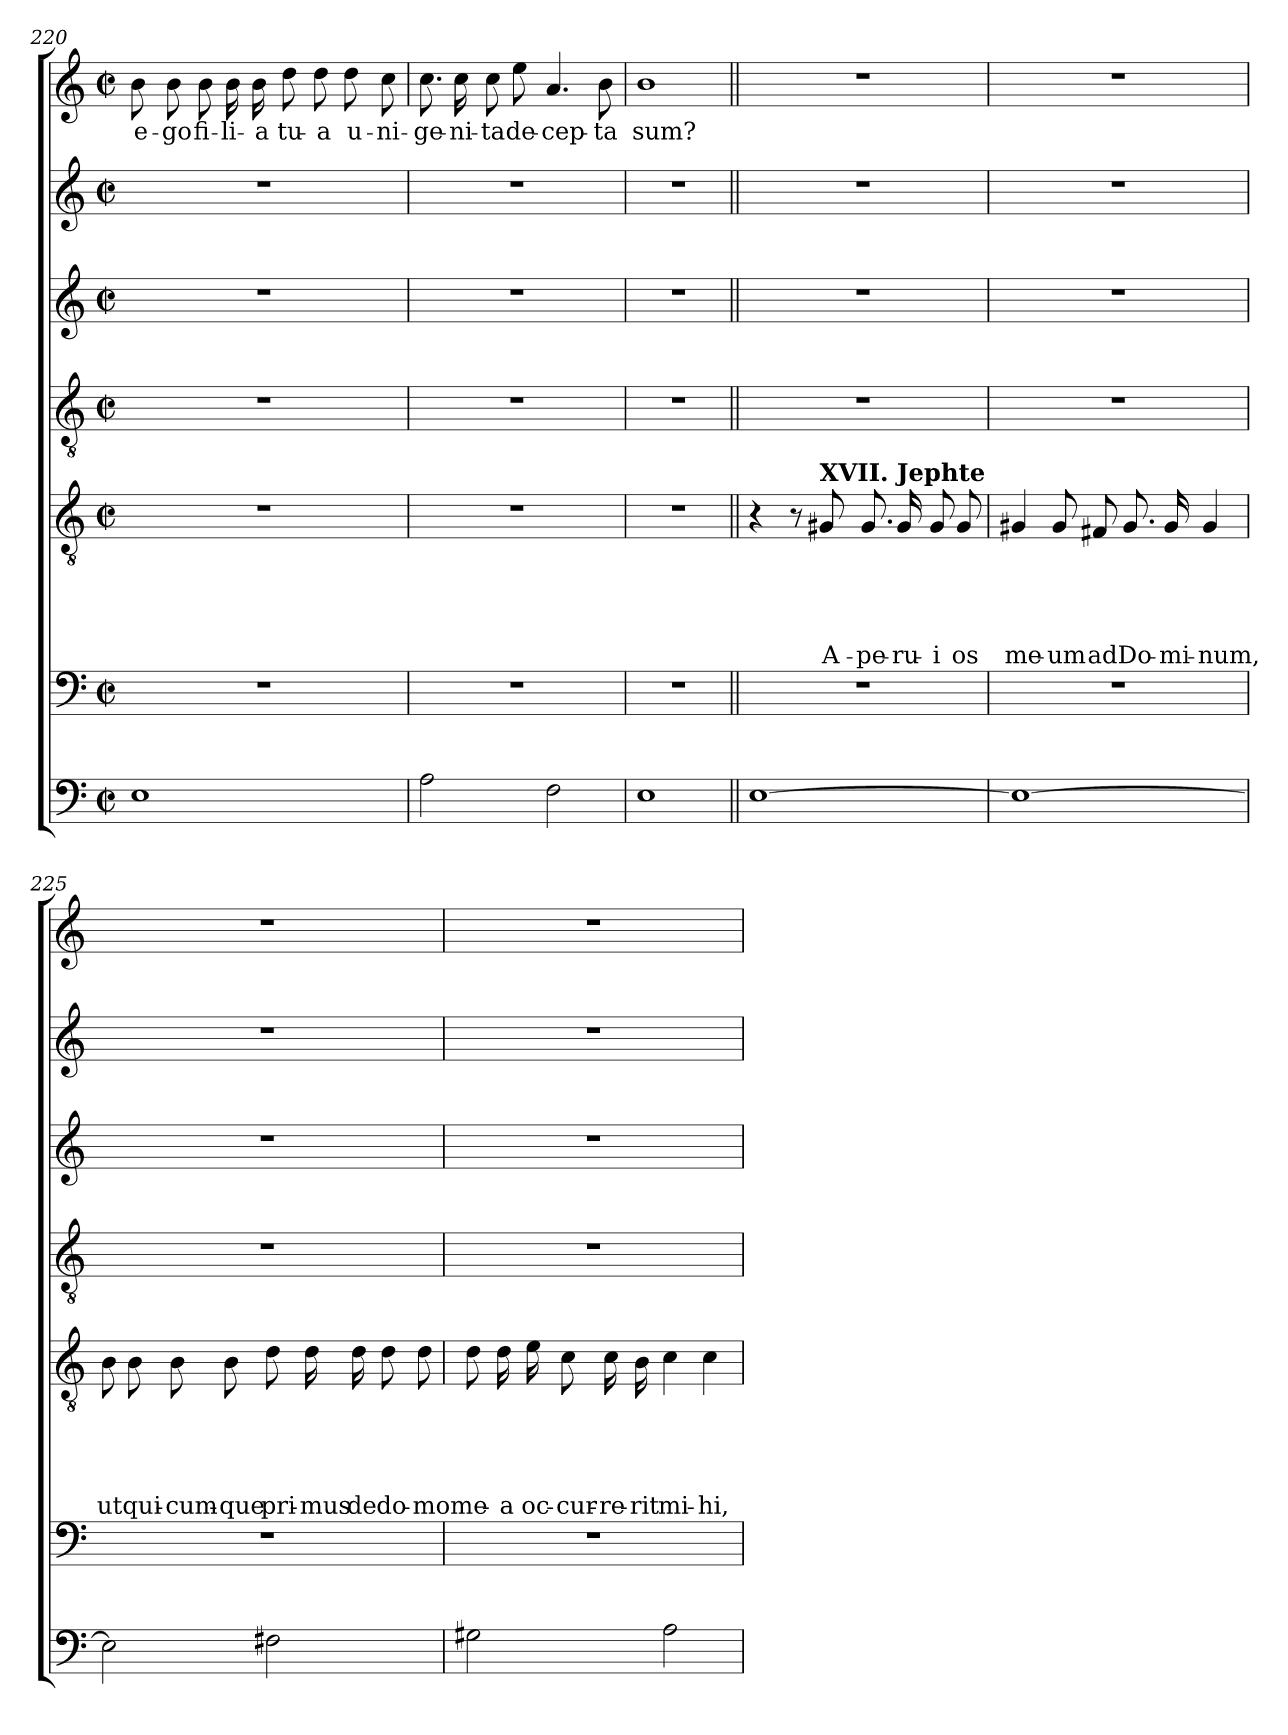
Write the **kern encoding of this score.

**kern	**kern	**kern	**text	**text	**text	**text	**text	**kern	**kern	**kern	**kern	**text
*part7	*part6	*part5	*part5	*part5	*part5	*part5	*part5	*part4	*part3	*part2	*part1	*part1
*staff7	*staff6	*staff5	*staff5	*staff5	*staff5	*staff5	*staff5	*staff4	*staff3	*staff2	*staff1	*staff1
*clefF4	*clefF4	*clefGv2	*	*	*	*	*	*clefGv2	*clefG2	*clefG2	*clefG2	*
*	*ITrd8c14	*	*	*	*	*	*	*	*	*	*	*
*k[]	*k[]	*k[]	*	*	*	*	*	*k[]	*k[]	*k[]	*k[]	*
*C:	*C:	*C:	*	*	*	*	*	*C:	*C:	*C:	*C:	*
*M2/2	*M2/2	*M2/2	*	*	*	*	*	*M2/2	*M2/2	*M2/2	*M2/2	*
*met(c|)	*met(c|)	*met(c|)	*	*	*	*	*	*met(c|)	*met(c|)	*met(c|)	*met(c|)	*
=220	=220	=220	=220	=220	=220	=220	=220	=220	=220	=220	=220	=220
!	!	!	!	!	!	!	!	!	!	!	!	!LO:LY:b
1E	1r	1r	.	.	.	.	.	1r	1r	1r	8b\	e-
!	!	!	!	!	!	!	!	!	!	!	!	!LO:LY:b
.	.	.	.	.	.	.	.	.	.	.	8b\	-go
!	!	!	!	!	!	!	!	!	!	!	!	!LO:LY:b
.	.	.	.	.	.	.	.	.	.	.	8b\	fi-
!	!	!	!	!	!	!	!	!	!	!	!	!LO:LY:b
.	.	.	.	.	.	.	.	.	.	.	16b\	-li-
!	!	!	!	!	!	!	!	!	!	!	!	!LO:LY:b
.	.	.	.	.	.	.	.	.	.	.	16b\	-a
!	!	!	!	!	!	!	!	!	!	!	!	!LO:LY:b
.	.	.	.	.	.	.	.	.	.	.	8dd\	tu-
!	!	!	!	!	!	!	!	!	!	!	!	!LO:LY:b
.	.	.	.	.	.	.	.	.	.	.	8dd\	-a
!	!	!	!	!	!	!	!	!	!	!	!	!LO:LY:b
.	.	.	.	.	.	.	.	.	.	.	8dd\	u-
!	!	!	!	!	!	!	!	!	!	!	!	!LO:LY:b
.	.	.	.	.	.	.	.	.	.	.	8cc\	-ni-
=221	=221	=221	=221	=221	=221	=221	=221	=221	=221	=221	=221	=221
!	!	!	!	!	!	!	!	!	!	!	!	!LO:LY:b
2A\	1r	1r	.	.	.	.	.	1r	1r	1r	8.cc\	-ge-
!	!	!	!	!	!	!	!	!	!	!	!	!LO:LY:b
.	.	.	.	.	.	.	.	.	.	.	16cc\	-ni-
!	!	!	!	!	!	!	!	!	!	!	!	!LO:LY:b
.	.	.	.	.	.	.	.	.	.	.	8cc\	-ta
!	!	!	!	!	!	!	!	!	!	!	!	!LO:LY:b
.	.	.	.	.	.	.	.	.	.	.	8ee\	de-
!	!	!	!	!	!	!	!	!	!	!	!	!LO:LY:b
2F\	.	.	.	.	.	.	.	.	.	.	4.a/	-cep-
!	!	!	!	!	!	!	!	!	!	!	!	!LO:LY:b
.	.	.	.	.	.	.	.	.	.	.	8b\	-ta
=222	=222	=222	=222	=222	=222	=222	=222	=222	=222	=222	=222	=222
!	!	!	!	!	!	!	!	!	!	!	!	!LO:LY:b
1E	1r	1r	.	.	.	.	.	1r	1r	1r	1b	sum?
!!LO:LB:g=z
=223||	=223||	=223||	=223||	=223||	=223||	=223||	=223||	=223||	=223||	=223||	=223||	=223||
[1E	1r	4r	.	.	.	.	.	1r	1r	1r	1r	.
.	.	8r	.	.	.	.	.	.	.	.	.	.
!	!	!LO:TX:a:B:t=XVII. Jephte	!	!	!	!	!	!	!	!	!	!
!	!	!	!	!	!	!	!LO:LY:b	!	!	!	!	!
.	.	8G#X/	.	.	.	.	A-	.	.	.	.	.
!	!	!	!	!	!	!	!LO:LY:b	!	!	!	!	!
.	.	8.G#/	.	.	.	.	-pe-	.	.	.	.	.
!	!	!	!	!	!	!	!LO:LY:b	!	!	!	!	!
.	.	16G#/	.	.	.	.	-ru-	.	.	.	.	.
!	!	!	!	!	!	!	!LO:LY:b	!	!	!	!	!
.	.	8G#/	.	.	.	.	-i	.	.	.	.	.
!	!	!	!	!	!	!	!LO:LY:b	!	!	!	!	!
.	.	8G#/	.	.	.	.	os	.	.	.	.	.
=224	=224	=224	=224	=224	=224	=224	=224	=224	=224	=224	=224	=224
!	!	!	!	!	!	!	!LO:LY:b	!	!	!	!	!
1E_	1r	4G#X/	.	.	.	.	me-	1r	1r	1r	1r	.
!	!	!	!	!	!	!	!LO:LY:b	!	!	!	!	!
.	.	8G#/	.	.	.	.	-um	.	.	.	.	.
!	!	!	!	!	!	!	!LO:LY:b	!	!	!	!	!
.	.	8F#X/	.	.	.	.	ad	.	.	.	.	.
!	!	!	!	!	!	!	!LO:LY:b	!	!	!	!	!
.	.	8.G#/	.	.	.	.	Do-	.	.	.	.	.
!	!	!	!	!	!	!	!LO:LY:b	!	!	!	!	!
.	.	16G#/	.	.	.	.	-mi-	.	.	.	.	.
!	!	!	!	!	!	!	!LO:LY:b	!	!	!	!	!
.	.	4G#/	.	.	.	.	-num,	.	.	.	.	.
=225	=225	=225	=225	=225	=225	=225	=225	=225	=225	=225	=225	=225
!	!	!	!	!	!	!	!LO:LY:b	!	!	!	!	!
2E\]	1r	8B\	.	.	.	.	ut	1r	1r	1r	1r	.
!	!	!	!	!	!	!	!LO:LY:b	!	!	!	!	!
.	.	8B\	.	.	.	.	qui-	.	.	.	.	.
!	!	!	!	!	!	!	!LO:LY:b	!	!	!	!	!
.	.	8B\	.	.	.	.	-cum-	.	.	.	.	.
!	!	!	!	!	!	!	!LO:LY:b	!	!	!	!	!
.	.	8B\	.	.	.	.	-que	.	.	.	.	.
!	!	!	!	!	!	!	!LO:LY:b	!	!	!	!	!
2F#X\	.	8d\	.	.	.	.	pri-	.	.	.	.	.
!	!	!	!	!	!	!	!LO:LY:b	!	!	!	!	!
.	.	16d\	.	.	.	.	-mus	.	.	.	.	.
!	!	!	!	!	!	!	!LO:LY:b	!	!	!	!	!
.	.	16d\	.	.	.	.	de	.	.	.	.	.
!	!	!	!	!	!	!	!LO:LY:b	!	!	!	!	!
.	.	8d\	.	.	.	.	do-	.	.	.	.	.
!	!	!	!	!	!	!	!LO:LY:b	!	!	!	!	!
.	.	8d\	.	.	.	.	-mo	.	.	.	.	.
!!LO:LB:g=z
=226	=226	=226	=226	=226	=226	=226	=226	=226	=226	=226	=226	=226
!	!	!	!	!	!	!	!LO:LY:b	!	!	!	!	!
2G#X\	1r	8d\	.	.	.	.	me-	1r	1r	1r	1r	.
!	!	!	!	!	!	!	!LO:LY:b	!	!	!	!	!
.	.	16d\	.	.	.	.	-a	.	.	.	.	.
!	!	!	!	!	!	!	!LO:LY:b	!	!	!	!	!
.	.	16e\	.	.	.	.	oc-	.	.	.	.	.
!	!	!	!	!	!	!	!LO:LY:b	!	!	!	!	!
.	.	8c\	.	.	.	.	-cur-	.	.	.	.	.
!	!	!	!	!	!	!	!LO:LY:b	!	!	!	!	!
.	.	16c\	.	.	.	.	-re-	.	.	.	.	.
!	!	!	!	!	!	!	!LO:LY:b	!	!	!	!	!
.	.	16B\	.	.	.	.	-rit	.	.	.	.	.
!	!	!	!	!	!	!	!LO:LY:b	!	!	!	!	!
2A\	.	4c\	.	.	.	.	mi-	.	.	.	.	.
!	!	!	!	!	!	!	!LO:LY:b	!	!	!	!	!
.	.	4c\	.	.	.	.	-hi,	.	.	.	.	.
=	=	=	=	=	=	=	=	=	=	=	=	=
*-	*-	*-	*-	*-	*-	*-	*-	*-	*-	*-	*-	*-
